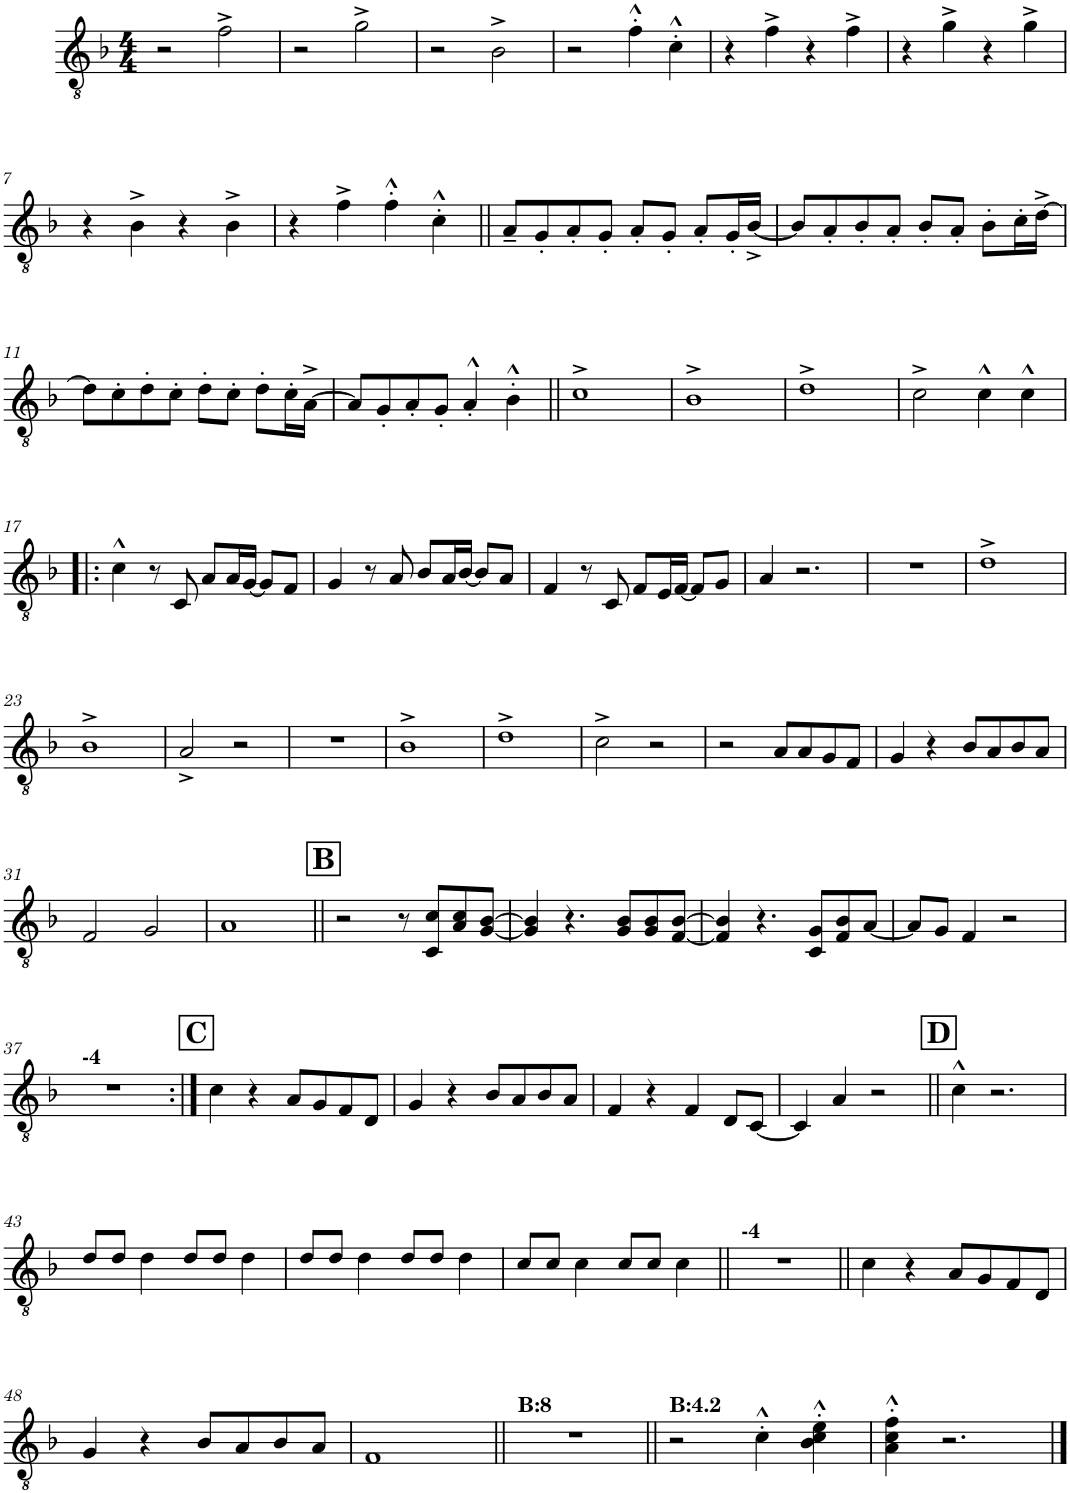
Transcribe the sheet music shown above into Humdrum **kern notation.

**kern
*part1
*staff1
*I"Trombone
*I'Tbn.
*clefGv2
*Trd1c2
*k[b-]
*M4/4
=1
2r
2f^\
=2
2r
2g^\
=3
2r
2B-^\
=4
2r
4f'^^\
4c'^^\
=5
4r
4f^\
4r
4f^\
=6
4r
4g^\
4r
4g^\
!!LO:LB:g=z
=7
4r
4B-^\
4r
4B-^\
=8
4r
4f^\
4f'^^\
4c'^^\
=9||
8A~/L
8G'/
8A'/
8G'/J
8A'/L
8G'/J
8A'/L
16G'/L
[<16B-^/JJ
=10
8B-/L]
8A'/
8B-'/
8A'/J
8B-'/L
8A'/J
8B-'\L
16c'\L
[>16d^\JJ
!!LO:LB:g=z
=11
8d\L]
8c'\
8d'\
8c'\J
8d'\L
8c'\J
8d'\L
16c'\L
[16A^\JJ
=12
8A/L]
8G'/
8A'/
8G'/J
4A'^^/
4B-'^^\
=13||
1c^
=14
1B-^
=15
1d^
=16
2c^\
4c^^\
4c^^\
!!LO:LB:g=z
=17!|:
4c^^\
8r
8C/
8A/L
16A/L
[<16G/JJ
8G/L]
8F/J
=18
4G/
8r
8A/
8B-/L
16A/L
[<16B-/JJ
8B-/L]
8A/J
=19
4F/
8r
8C/
8F/L
16E/L
[<16F/JJ
8F/L]
8G/J
=20
4A/
2.r
=21
1r
=22
1d^
!!LO:LB:g=z
=23
1B-^
=24
2A^/
2r
=25
1r
=26
1B-^
=27
1d^
=28
2c^\
2r
=29
2r
8A/L
8A/
8G/
8F/J
=30
4G/
4r
8B-/L
8A/
8B-/
8A/J
!!LO:LB:g=z
=31
2F/
2G/
=32
1A
!!LO:REH:place=s1:a:B:cj:fs=14:t=B
=33||
2r
8r
8C/ 8c/L
8A/ 8c/
[8G/ [8B-/J
=34
4G/] 4B-/]
4.r
8G/ 8B-/L
8G/ 8B-/
[8F/ [8B-/J
=35
4F/] 4B-/]
4.r
8C/ 8G/L
8F/ 8B-/
[8A/J
=36
8A/L]
8G/J
4F/
2r
!!LO:LB:g=z
=37
!LO:TX:a:B:t=-4
1r
!!LO:REH:place=s1:a:B:cj:fs=14:t=C
=38:|!
4c\
4r
8A/L
8G/
8F/
8D/J
=39
4G/
4r
8B-/L
8A/
8B-/
8A/J
=40
4F/
4r
4F/
8D/L
[8C/J
=41
4C/]
4A/
2r
!!LO:REH:place=s1:a:B:cj:fs=14:t=D
=42||
4c^^\
2.r
!!LO:LB:g=z
=43
8d/L
8d/J
4d\
8d/L
8d/J
4d\
=44
8d/L
8d/J
4d\
8d/L
8d/J
4d\
=45
8c/L
8c/J
4c\
8c/L
8c/J
4c\
=46||
!LO:TX:a:B:t=-4
1r
=47||
4c\
4r
8A/L
8G/
8F/
8D/J
!!LO:LB:g=z
=48
4G/
4r
8B-/L
8A/
8B-/
8A/J
=49
1F
=50||
!LO:TX:a:B:t=B&colon;8
1r
=51||
!LO:TX:a:B:t=B&colon;4.2
2r
4c'^^\
4B-\'^^ 4c\'^^ 4e\'^^
=52
4A\'^^ 4c\'^^ 4f\'^^
2.r
==
*-
